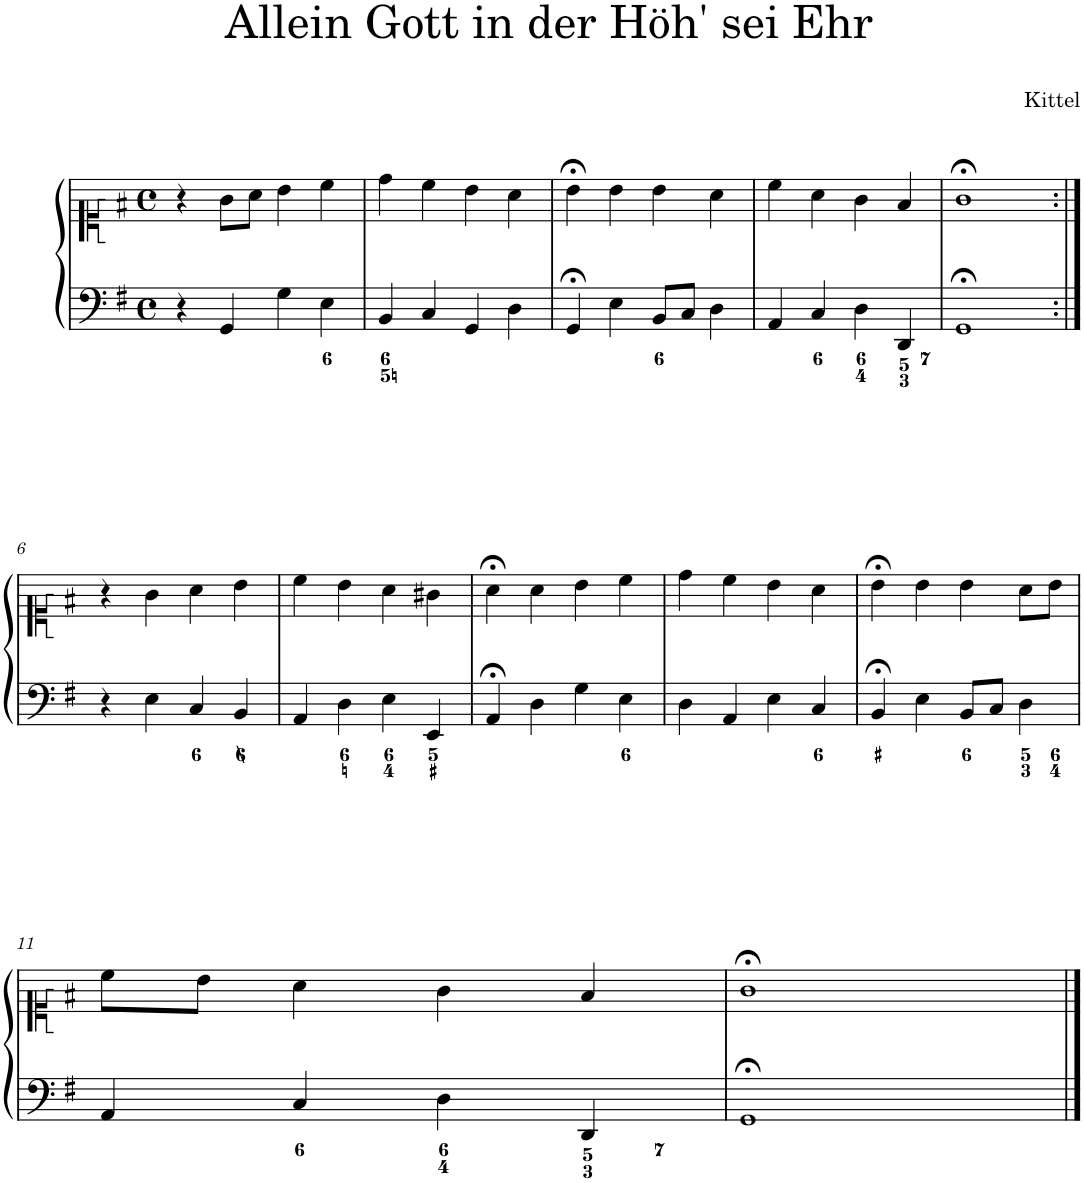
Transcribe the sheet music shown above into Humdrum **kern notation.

**kern	**kern
*part1	*part1
*staff2	*staff1
*I"Piano	*
*I'Pno.	*
*clefF4	*clefC1
*k[f#]	*k[f#]
*M4/4	*M4/4
*met(c)	*met(c)
=1	=1
4r	4r
4GG/	8g\L
.	8a\J
4G\	4b\
4E\	4cc\
=2	=2
4BB/	4dd\
4C/	4cc\
4GG/	4b\
4D\	4a\
=3	=3
4GG;</	4b;<\
4E\	4b\
8BB/L	4b\
8C/J	.
4D\	4a\
=4	=4
4AA/	4cc\
4C/	4a\
4D\	4g\
4DD/	4f#/
=5	=5
1GG;<	1g;<
!!LO:LB:g=z
=6:|!	=6:|!
4r	4r
4E\	4g\
4C/	4a\
4BB/	4b\
=7	=7
4AA/	4cc\
4D\	4b\
4E\	4a\
4EE/	4g#X\
=8	=8
4AA;</	4a;<\
4D\	4a\
4G\	4b\
4E\	4cc\
=9	=9
4D\	4dd\
4AA/	4cc\
4E\	4b\
4C/	4a\
=10	=10
4BB;</	4b;<\
4E\	4b\
8BB/L	4b\
8C/J	.
4D\	8a\L
.	8b\J
!!LO:LB:g=z
=11	=11
4AA/	8cc\L
.	8b\J
4C/	4a\
4D\	4g\
4DD/	4f#/
=12	=12
1GG;<	1g;<
==	==
*-	*-
